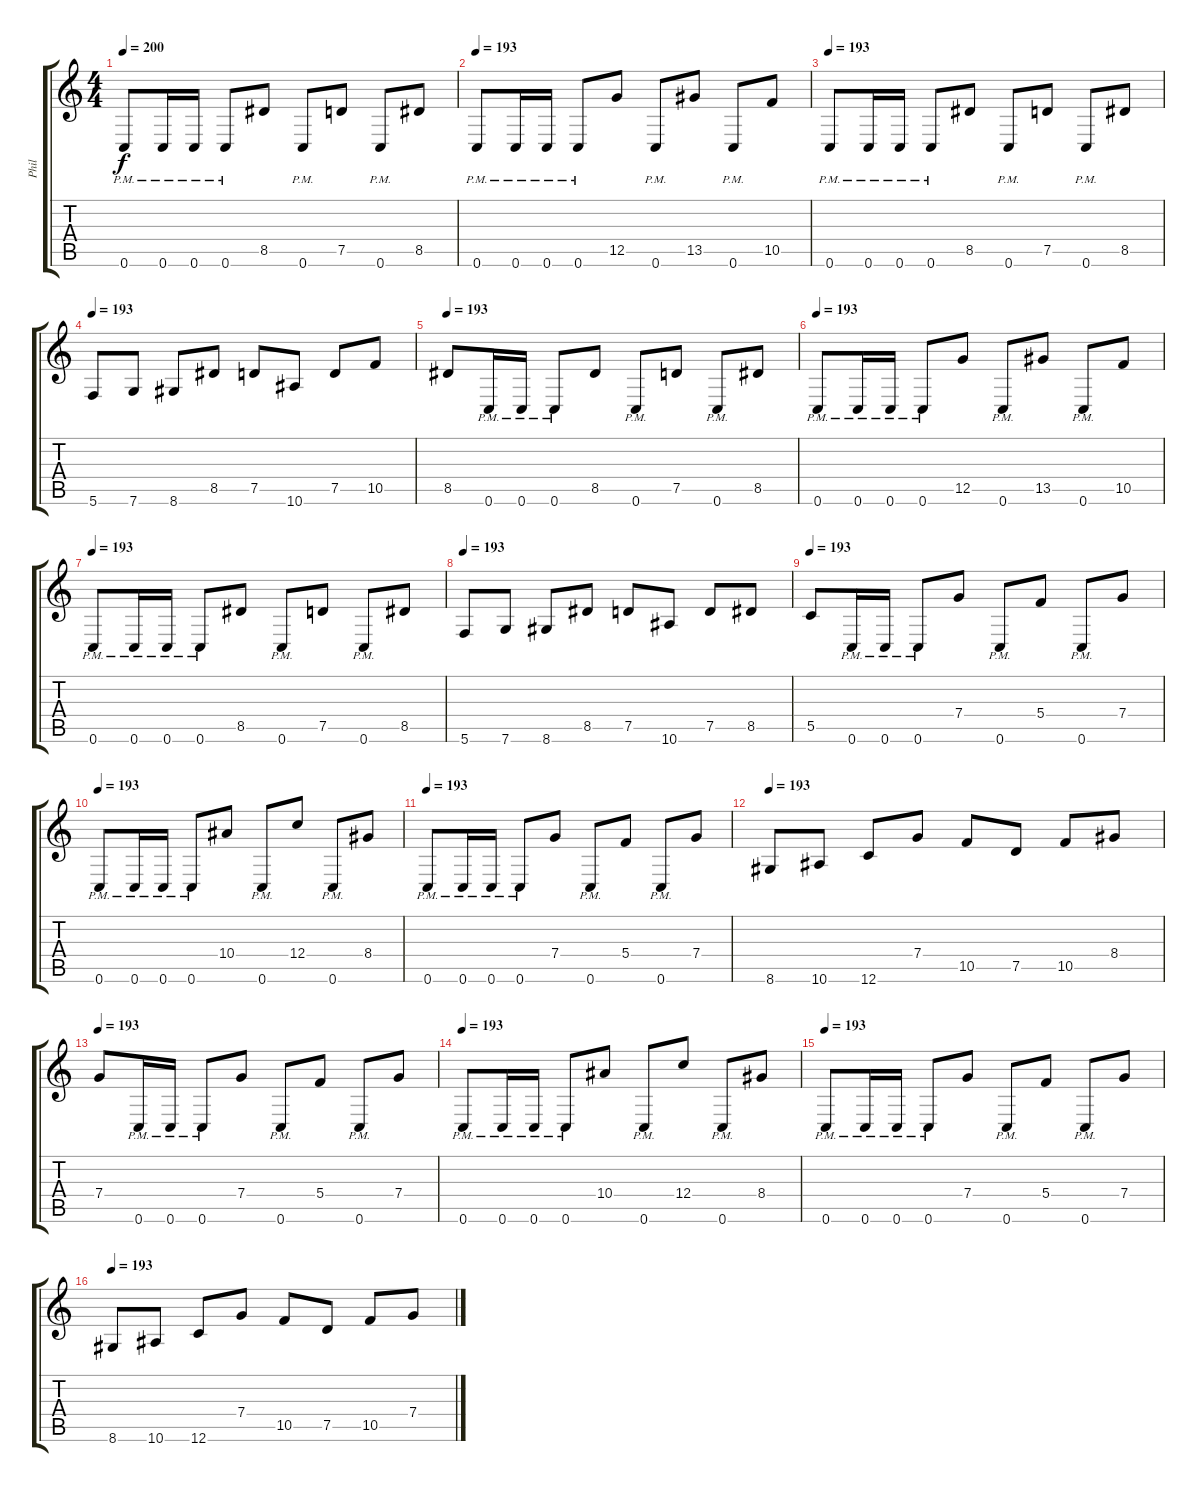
\track ("Phil" "Phil") {instrument overdrivenguitar}
\staff {score tabs}
\tuning (D4 A3 F3 C3 G2 C2) {hide}
\ts (4 4)
\tempo 200
\tempo 193
\tempo 200
\clef g2
\ks c
0.6{pm}.8{dy f instrument overdrivenguitar} 0.6{pm}.16 0.6{pm}.16 0.6{pm}.8 8.5.8 0.6{pm}.8 7.5.8 0.6{pm}.8 8.5.8 |
\tempo 193
0.6{pm}.8 0.6{pm}.16 0.6{pm}.16 0.6{pm}.8 12.5.8 0.6{pm}.8 13.5.8 0.6{pm}.8 10.5.8 |
\tempo 193
0.6{pm}.8 0.6{pm}.16 0.6{pm}.16 0.6{pm}.8 8.5.8 0.6{pm}.8 7.5.8 0.6{pm}.8 8.5.8 |
\tempo 193
5.6.8 7.6.8 8.6.8 8.5.8 7.5.8 10.6.8 7.5.8 10.5.8 |
\tempo 193
8.5.8 0.6{pm}.16 0.6{pm}.16 0.6{pm}.8 8.5.8 0.6{pm}.8 7.5.8 0.6{pm}.8 8.5.8 |
\tempo 193
0.6{pm}.8 0.6{pm}.16 0.6{pm}.16 0.6{pm}.8 12.5.8 0.6{pm}.8 13.5.8 0.6{pm}.8 10.5.8 |
\tempo 193
0.6{pm}.8 0.6{pm}.16 0.6{pm}.16 0.6{pm}.8 8.5.8 0.6{pm}.8 7.5.8 0.6{pm}.8 8.5.8 |
\tempo 193
5.6.8 7.6.8 8.6.8 8.5.8 7.5.8 10.6.8 7.5.8 8.5.8 |
\tempo 193
5.5.8 0.6{pm}.16 0.6{pm}.16 0.6{pm}.8 7.4.8 0.6{pm}.8 5.4.8 0.6{pm}.8 7.4.8 |
\tempo 193
0.6{pm}.8 0.6{pm}.16 0.6{pm}.16 0.6{pm}.8 10.4.8 0.6{pm}.8 12.4.8 0.6{pm}.8 8.4.8 |
\tempo 193
0.6{pm}.8 0.6{pm}.16 0.6{pm}.16 0.6{pm}.8 7.4.8 0.6{pm}.8 5.4.8 0.6{pm}.8 7.4.8 |
\tempo 193
8.6.8 10.6.8 12.6.8 7.4.8 10.5.8 7.5.8 10.5.8 8.4.8 |
\tempo 193
7.4.8 0.6{pm}.16 0.6{pm}.16 0.6{pm}.8 7.4.8 0.6{pm}.8 5.4.8 0.6{pm}.8 7.4.8 |
\tempo 193
0.6{pm}.8 0.6{pm}.16 0.6{pm}.16 0.6{pm}.8 10.4.8 0.6{pm}.8 12.4.8 0.6{pm}.8 8.4.8 |
\tempo 193
0.6{pm}.8 0.6{pm}.16 0.6{pm}.16 0.6{pm}.8 7.4.8 0.6{pm}.8 5.4.8 0.6{pm}.8 7.4.8 |
\tempo 193
8.6.8 10.6.8 12.6.8 7.4.8 10.5.8 7.5.8 10.5.8 7.4.8
